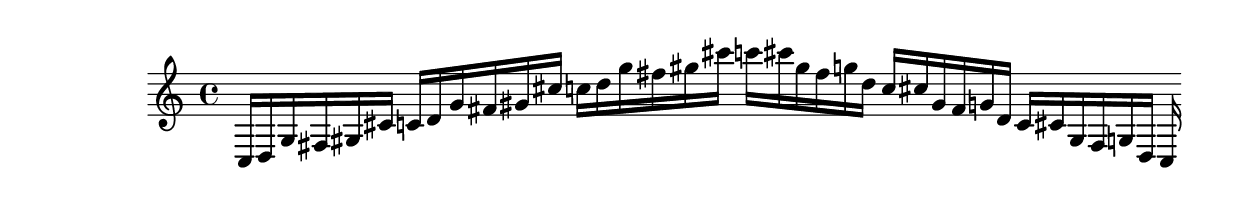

\new PianoStaff <<
\cadenzaOn
\new Staff = "right" {
\clef treble
    c16 [ d g fis gis cis' ]
    c' [ d' g' fis' gis' cis'' ]
    c'' [ d'' g'' fis'' gis'' cis''' ]
    c''' [ cis''' gis'' fis'' g'' d'' ]
    c'' [ cis'' gis' fis' g' d' ]
    c' [ cis' gis fis g d ]
    c
}
>>
